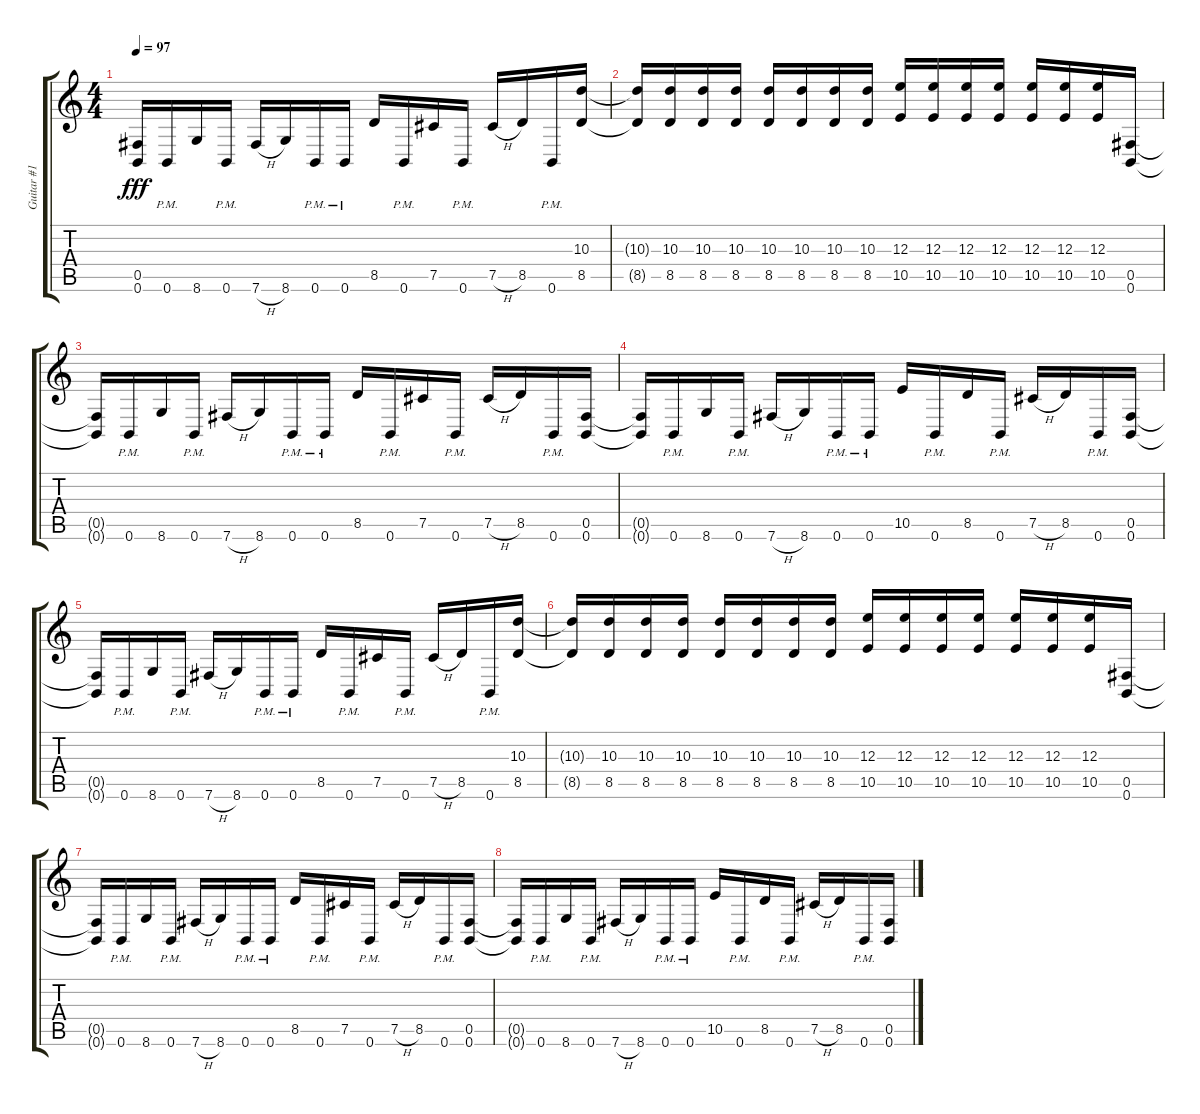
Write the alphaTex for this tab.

\track ("Guitar #1" "Guitar #1") {instrument overdrivenguitar}
\staff {score tabs}
\tuning (Db4 Ab3 E3 B2 Gb2 B1) {hide}
\ts (4 4)
\tempo 97
\clef g2
\ks c
(0.5{t} 0.6{t}).16{dy fff} 0.6{pm}.16 8.6.16 0.6{pm}.16 7.6{h}.16 8.6.16 0.6{pm}.16 0.6{pm}.16 8.5.16 0.6{pm}.16 7.5.16 0.6{pm}.16 7.5{h}.16 8.5.16 0.6{pm}.16 (10.3 8.5).16 |
(10.3{t} 8.5{t}).16 (10.3 8.5).16 (10.3 8.5).16 (10.3 8.5).16 (10.3 8.5).16 (10.3 8.5).16 (10.3 8.5).16 (10.3 8.5).16 (12.3 10.5).16 (12.3 10.5).16 (12.3 10.5).16 (12.3 10.5).16 (12.3 10.5).16 (12.3 10.5).16 (12.3 10.5).16 (0.5 0.6).16 |
(0.5{t} 0.6{t}).16 0.6{pm}.16 8.6.16 0.6{pm}.16 7.6{h}.16 8.6.16 0.6{pm}.16 0.6{pm}.16 8.5.16 0.6{pm}.16 7.5.16 0.6{pm}.16 7.5{h}.16 8.5.16 0.6{pm}.16 (0.5 0.6).16 |
(0.5{t} 0.6{t}).16 0.6{pm}.16 8.6.16 0.6{pm}.16 7.6{h}.16 8.6.16 0.6{pm}.16 0.6{pm}.16 10.5.16 0.6{pm}.16 8.5.16 0.6{pm}.16 7.5{h}.16 8.5.16 0.6{pm}.16 (0.5 0.6).16 |
(0.5{t} 0.6{t}).16 0.6{pm}.16 8.6.16 0.6{pm}.16 7.6{h}.16 8.6.16 0.6{pm}.16 0.6{pm}.16 8.5.16 0.6{pm}.16 7.5.16 0.6{pm}.16 7.5{h}.16 8.5.16 0.6{pm}.16 (10.3 8.5).16 |
(10.3{t} 8.5{t}).16 (10.3 8.5).16 (10.3 8.5).16 (10.3 8.5).16 (10.3 8.5).16 (10.3 8.5).16 (10.3 8.5).16 (10.3 8.5).16 (12.3 10.5).16 (12.3 10.5).16 (12.3 10.5).16 (12.3 10.5).16 (12.3 10.5).16 (12.3 10.5).16 (12.3 10.5).16 (0.5 0.6).16 |
(0.5{t} 0.6{t}).16 0.6{pm}.16 8.6.16 0.6{pm}.16 7.6{h}.16 8.6.16 0.6{pm}.16 0.6{pm}.16 8.5.16 0.6{pm}.16 7.5.16 0.6{pm}.16 7.5{h}.16 8.5.16 0.6{pm}.16 (0.5 0.6).16 |
(0.5{t} 0.6{t}).16 0.6{pm}.16 8.6.16 0.6{pm}.16 7.6{h}.16 8.6.16 0.6{pm}.16 0.6{pm}.16 10.5.16 0.6{pm}.16 8.5.16 0.6{pm}.16 7.5{h}.16 8.5.16 0.6{pm}.16 (0.5 0.6).16
